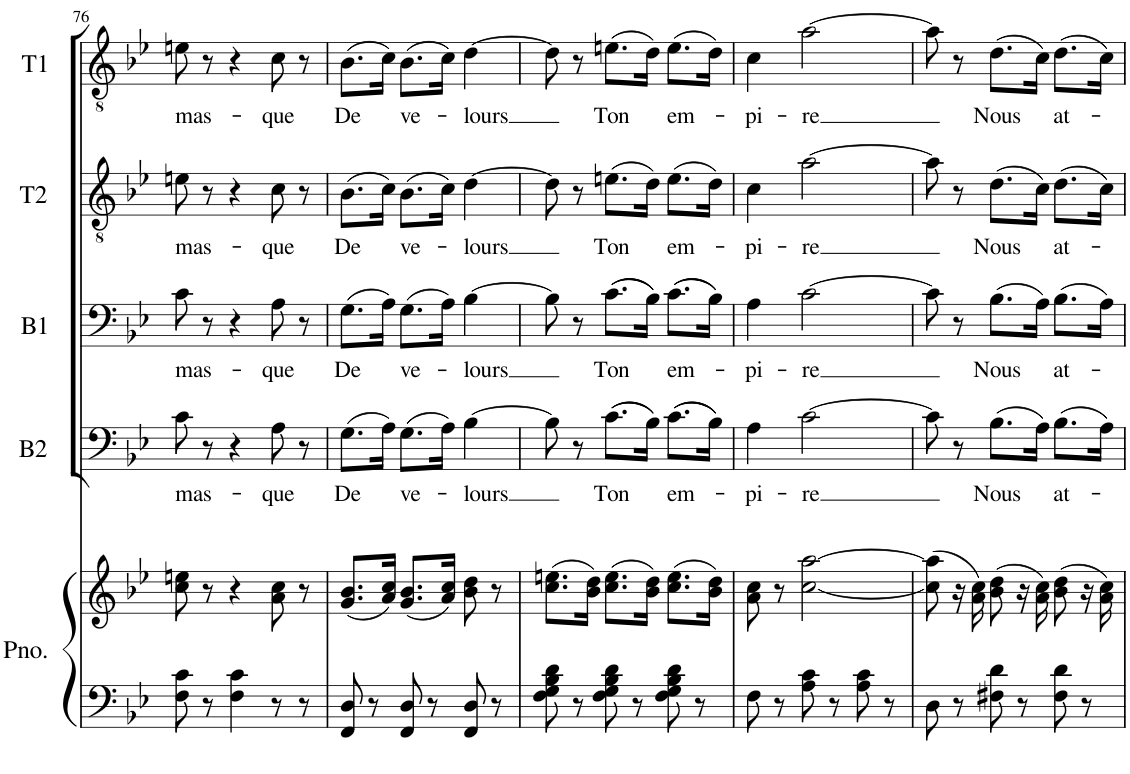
**kern	**kern	**kern	**text	**kern	**text	**kern	**text	**kern	**text
*part5	*part5	*part4	*part4	*part3	*part3	*part2	*part2	*part1	*part1
*staff6	*staff5	*staff4	*staff4	*staff3	*staff3	*staff2	*staff2	*staff1	*staff1
*I"Piano	*	*I"Basse 2	*	*I"Basse 1	*	*I"Tenor 2	*	*I"Tenor 1	*
*I'Pno.	*	*I'B2	*	*I'B1	*	*I'T2	*	*I'T1	*
!!LO:PB:g=z
*clefF4	*clefG2	*clefF4	*	*clefF4	*	*clefGv2	*	*clefGv2	*
*k[b-e-]	*k[b-e-]	*k[b-e-]	*	*k[b-e-]	*	*k[b-e-]	*	*k[b-e-]	*
*M3/4	*M3/4	*M3/4	*	*M3/4	*	*M3/4	*	*M3/4	*
=76	=76	=76	=76	=76	=76	=76	=76	=76	=76
!	!	!	!LO:LY:b	!	!LO:LY:b	!	!LO:LY:b	!	!LO:LY:b
8F\ 8c\	8cc\ 8een\	8c\	mas-	8c\	mas-	8en\	mas-	8en\	mas-
8r	8r	8r	.	8r	.	8r	.	8r	.
4F\ 4c\	4r	4r	.	4r	.	4r	.	4r	.
!	!	!	!LO:LY:b	!	!LO:LY:b	!	!LO:LY:b	!	!LO:LY:b
8r	8a\ 8cc\	8A\	-que	8A\	-que	8c\	-que	8c\	-que
8r	8r	8r	.	8r	.	8r	.	8r	.
=77	=77	=77	=77	=77	=77	=77	=77	=77	=77
!	!	!	!LO:LY:b	!	!LO:LY:b	!	!LO:LY:b	!	!LO:LY:b
8FF/ 8D/	(8.g/ 8.b-/L	(8.G\L	De	(8.G\L	De	(8.B-\L	De	(8.B-\L	De
8r	.	.	.	.	.	.	.	.	.
.	16a/ 16cc/Jk)	16A\Jk)	.	16A\Jk)	.	16c\Jk)	.	16c\Jk)	.
!	!	!	!LO:LY:b	!	!LO:LY:b	!	!LO:LY:b	!	!LO:LY:b
8FF/ 8D/	(8.g/ 8.b-/L	(8.G\L	ve-	(8.G\L	ve-	(8.B-\L	ve-	(8.B-\L	ve-
8r	.	.	.	.	.	.	.	.	.
.	16a/ 16cc/Jk)	16A\Jk)	.	16A\Jk)	.	16c\Jk)	.	16c\Jk)	.
!	!	!	!LO:LY:b	!	!LO:LY:b	!	!LO:LY:b	!	!LO:LY:b
8FF/ 8D/	8b-\ 8dd\	[4B-\	-lours	[4B-\	-lours	[4d\	-lours	[4d\	-lours
8r	8r	.	.	.	.	.	.	.	.
=78	=78	=78	=78	=78	=78	=78	=78	=78	=78
8F\ 8G\ 8B-\ 8d\	(8.cc\ 8.een\L	8B-\]	.	8B-\]	.	8d\]	.	8d\]	.
8r	.	8r	.	8r	.	8r	.	8r	.
.	16b-\ 16dd\Jk)	.	.	.	.	.	.	.	.
!	!	!	!LO:LY:b	!	!LO:LY:b	!	!LO:LY:b	!	!LO:LY:b
8F\ 8G\ 8B-\ 8d\	(8.cc\ 8.ee\L	((8.c\L	Ton	((8.c\L	Ton	(8.en\L	Ton	(8.en\L	Ton
8r	.	.	.	.	.	.	.	.	.
.	16b-\ 16dd\Jk)	16B-\Jk))	.	16B-\Jk))	.	16d\Jk)	.	16d\Jk)	.
!	!	!	!LO:LY:b	!	!LO:LY:b	!	!LO:LY:b	!	!LO:LY:b
8F\ 8G\ 8B-\ 8d\	(8.cc\ 8.ee\L	((8.c\L	em-	((8.c\L	em-	(8.e\L	em-	(8.e\L	em-
8r	.	.	.	.	.	.	.	.	.
.	16b-\ 16dd\Jk)	16B-\Jk))	.	16B-\Jk))	.	16d\Jk)	.	16d\Jk)	.
=79	=79	=79	=79	=79	=79	=79	=79	=79	=79
!	!	!	!LO:LY:b	!	!LO:LY:b	!	!LO:LY:b	!	!LO:LY:b
8F\	8a\ 8cc\	4A\	-pi-	4A\	-pi-	4c\	-pi-	4c\	-pi-
8r	8r	.	.	.	.	.	.	.	.
!	!	!	!LO:LY:b	!	!LO:LY:b	!	!LO:LY:b	!	!LO:LY:b
8A\ 8c\	[2cc\ [2aa\	[2c\	-re	[2c\	-re	[2a\	-re	[2a\	-re
8r	.	.	.	.	.	.	.	.	.
8A\ 8c\	.	.	.	.	.	.	.	.	.
8r	.	.	.	.	.	.	.	.	.
=80	=80	=80	=80	=80	=80	=80	=80	=80	=80
8D\	(8cc\] 8aa\]	8c\]	.	8c\]	.	8a\]	.	8a\]	.
8r	16r	8r	.	8r	.	8r	.	8r	.
.	16a\ 16cc\)	.	.	.	.	.	.	.	.
!	!	!	!LO:LY:b	!	!LO:LY:b	!	!LO:LY:b	!	!LO:LY:b
8F#X\ 8d\	(8b-\ 8dd\	(8.B-\L	Nous	(8.B-\L	Nous	(8.d\L	Nous	(8.d\L	Nous
8r	16r	.	.	.	.	.	.	.	.
.	16a\ 16cc\)	16A\Jk)	.	16A\Jk)	.	16c\Jk)	.	16c\Jk)	.
!	!	!	!LO:LY:b	!	!LO:LY:b	!	!LO:LY:b	!	!LO:LY:b
8F#\ 8d\	(8b-\ 8dd\	(8.B-\L	at-	(8.B-\L	at-	(8.d\L	at-	(8.d\L	at-
8r	16r	.	.	.	.	.	.	.	.
.	16a\ 16cc\)	16A\Jk)	.	16A\Jk)	.	16c\Jk)	.	16c\Jk)	.
=	=	=	=	=	=	=	=	=	=
*-	*-	*-	*-	*-	*-	*-	*-	*-	*-
